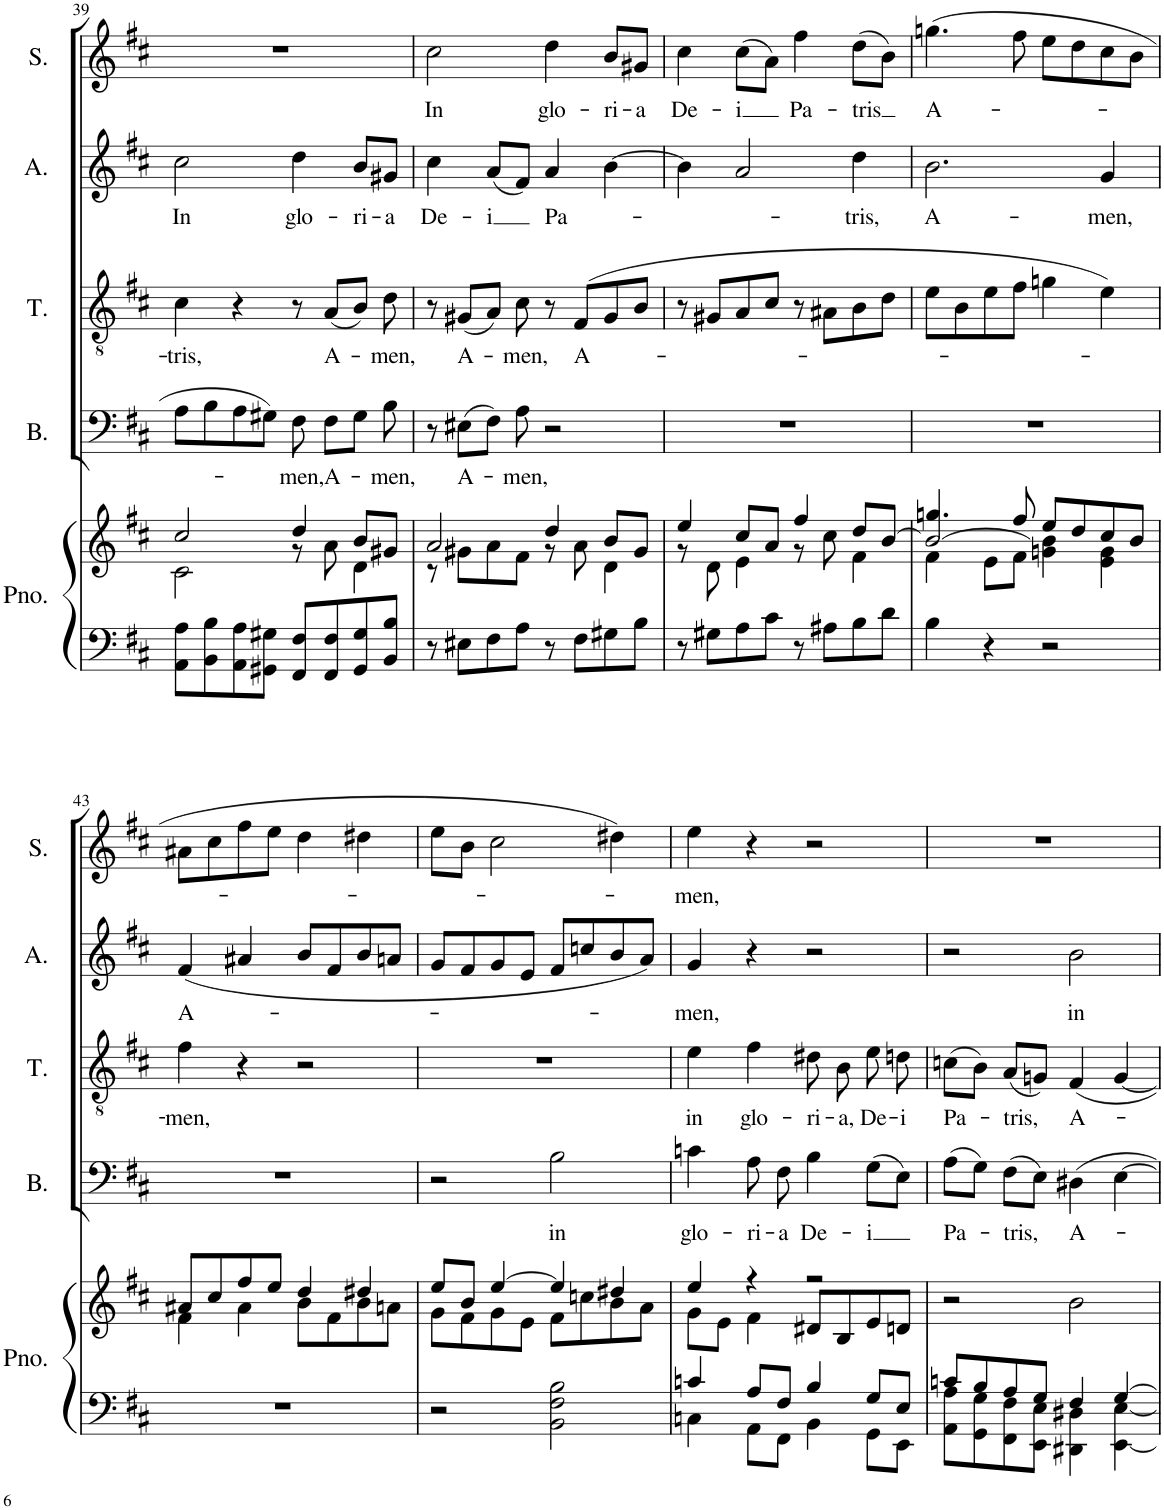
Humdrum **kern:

**kern	**kern	**kern	**text	**kern	**text	**kern	**text	**kern	**text
*part5	*part5	*part4	*part4	*part3	*part3	*part2	*part2	*part1	*part1
*staff6	*staff5	*staff4	*staff4	*staff3	*staff3	*staff2	*staff2	*staff1	*staff1
*I"Piano	*	*I"Bass	*	*I"Tenor	*	*I"Alto	*	*I"Soprano	*
*I'Pno.	*	*I'B.	*	*I'T.	*	*I'A.	*	*I'S.	*
!!LO:PB:g=z
*clefF4	*clefG2	*clefF4	*	*clefGv2	*	*clefG2	*	*clefG2	*
*k[f#c#]	*k[f#c#]	*k[f#c#]	*	*k[f#c#]	*	*k[f#c#]	*	*k[f#c#]	*
*M4/4	*M4/4	*M4/4	*	*M4/4	*	*M4/4	*	*M4/4	*
*met(c)	*met(c)	*met(c)	*	*met(c)	*	*met(c)	*	*met(c)	*
=39	=39	=39	=39	=39	=39	=39	=39	=39	=39
*	*^	*	*	*	*	*	*	*	*
!	!	!	!	!	!	!LO:LY:b	!	!LO:LY:b	!	!
8AA\ 8A\L	2cc#/	2c#\	8A\L	.	4c#\	tris,	2cc#\	In	1r	.
8BB\ 8B\	.	.	8B\	.	.	.	.	.	.	.
8AA\ 8A\	.	.	8A\	.	4r	.	.	.	.	.
8GG#X\ 8G#X\J	.	.	8G#X\J	.	.	.	.	.	.	.
!	!	!	!	!LO:LY:b	!	!	!	!LO:LY:b	!	!
8FF#/ 8F#/L	4dd/	8r	8F#\	-men,	8r	.	4dd\	glo-	.	.
!	!	!	!	!LO:LY:b	!	!LO:LY:b	!	!	!	!
8FF#/ 8F#/	.	8a\	8F#\L	A-	(8A/L	A-	.	.	.	.
!	!	!	!	!	!	!	!	!LO:LY:b	!	!
8GG#/ 8G#/	8b/L	4d\	8G#\J	.	8B/J)	.	8b/L	-ri-	.	.
!	!	!	!	!LO:LY:b	!	!LO:LY:b	!	!LO:LY:b	!	!
8BB/ 8B/J	8g#X/J	.	8B\	-men,	8d\	-men,	8g#X/J	-a	.	.
=40	=40	=40	=40	=40	=40	=40	=40	=40	=40	=40
!	!	!	!	!	!	!	!	!LO:LY:b	!	!LO:LY:b
8r	2a/	8r	8r	.	8r	.	4cc#\	De-	2cc#\	In
!	!	!	!	!LO:LY:b	!	!LO:LY:b	!	!	!	!
8E#X\L	.	8g#X\L	(8E#X\L	A-	(8G#X/L	A-	.	.	.	.
!	!	!	!	!	!	!	!	!LO:LY:b	!	!
8F#\	.	8a\	8F#\J)	.	8A/J)	.	(8a/L	-i	.	.
!	!	!	!	!LO:LY:b	!	!LO:LY:b	!	!	!	!
8A\J	.	8f#\J	8A\	-men,	8c#\	-men,	8f#/J)	.	.	.
!	!	!	!	!	!	!	!	!LO:LY:b	!	!LO:LY:b
8r	4dd/	8r	2r	.	8r	.	4a/	Pa-	4dd\	glo-
!	!	!	!	!	!	!LO:LY:b	!	!	!	!
8F#\L	.	8a\	.	.	(8F#/L	A-	.	.	.	.
!	!	!	!	!	!	!	!	!	!	!LO:LY:b
8G#X\	8b/L	4d\	.	.	8G#/	.	[4b\	.	8b/L	-ri-
!	!	!	!	!	!	!	!	!	!	!LO:LY:b
8B\J	8g#/J	.	.	.	8B/J	.	.	.	8g#X/J	-a
=41	=41	=41	=41	=41	=41	=41	=41	=41	=41	=41
!	!	!	!	!	!	!	!	!	!	!LO:LY:b
8r	4ee/	8r	1r	.	8r	.	4b\]	.	4cc#\	De-
8G#X\L	.	8d\	.	.	8G#X/L	.	.	.	.	.
!	!	!	!	!	!	!	!	!	!	!LO:LY:b
8A\	8cc#/L	4e\	.	.	8A/	.	2a/	.	(8cc#\L	-i
8c#\J	8a/J	.	.	.	8c#/J	.	.	.	8a\J)	.
!	!	!	!	!	!	!	!	!	!	!LO:LY:b
8r	4ff#/	8r	.	.	8r	.	.	.	4ff#\	Pa-
8A#X\L	.	8cc#\	.	.	8A#X\L	.	.	.	.	.
!	!	!	!	!	!	!	!	!LO:LY:b	!	!LO:LY:b
8B\	8dd/L	4f#\	.	.	8B\	.	4dd\	-tris,	(8dd\L	-tris
8d\J	[8b/J	.	.	.	8d\J	.	.	.	8b\J)	.
=42	=42	=42	=42	=42	=42	=42	=42	=42	=42	=42
*	*	*^	*	*	*	*	*	*	*	*
!	!	!	!	!	!	!	!	!	!LO:LY:b	!	!LO:LY:b
4B\	4.ggn/	4f#\	2b/_	1r	.	8e\L	.	2.b\	A-	(4.ggn\	A-
.	.	.	.	.	.	8B\	.	.	.	.	.
4r	.	8e\L	.	.	.	8e\	.	.	.	.	.
.	8ff#/	8f#\J	.	.	.	8f#\J	.	.	.	8ff#\	.
2r	8ee/L	4gn\ 4b\]	2ryy	.	.	4gn\	.	.	.	8ee\L	.
.	8dd/	.	.	.	.	.	.	.	.	8dd\	.
!	!	!	!	!	!	!	!	!	!LO:LY:b	!	!
.	8cc#/	4e\ 4g\	.	.	.	4e\)	.	4g/	-men,	8cc#\	.
.	8b/J	.	.	.	.	.	.	.	.	8b\J	.
*	*	*v	*v	*	*	*	*	*	*	*	*
!!LO:LB:g=z
=43	=43	=43	=43	=43	=43	=43	=43	=43	=43	=43
!	!	!	!	!	!	!LO:LY:b	!	!LO:LY:b	!	!
1r	8a#X/L	4f#\	1r	.	4f#\	-men,	(4f#/	A-	8a#X\L	.
.	8cc#/	.	.	.	.	.	.	.	8cc#\	.
.	8ff#/	4a#\	.	.	4r	.	4a#X/	.	8ff#\	.
.	8ee/J	.	.	.	.	.	.	.	8ee\J	.
.	4dd/	8b\L	.	.	2r	.	8b/L	.	4dd\	.
.	.	8f#\	.	.	.	.	8f#/	.	.	.
.	4dd#X/	8b\	.	.	.	.	8b/	.	4dd#X\	.
.	.	8an\J	.	.	.	.	8an/J	.	.	.
=44	=44	=44	=44	=44	=44	=44	=44	=44	=44	=44
2r	8ee/L	8g\L	2r	.	1r	.	8g/L	.	8ee\L	.
.	8b/J	8f#\	.	.	.	.	8f#/	.	8b\J	.
.	[4ee/	8g\	.	.	.	.	8g/	.	2cc#\	.
.	.	8e\J	.	.	.	.	8e/J	.	.	.
!	!	!	!	!LO:LY:b	!	!	!	!	!	!
2BB\ 2F#\ 2B\	4ee/]	8f#\L	2B\	in	.	.	8f#/L	.	.	.
.	.	8ccn\	.	.	.	.	8ccn/	.	.	.
.	4dd#X/	8b\	.	.	.	.	8b/	.	4dd#X\)	.
.	.	8a\J	.	.	.	.	8a/J)	.	.	.
=45	=45	=45	=45	=45	=45	=45	=45	=45	=45	=45
*^	*	*	*	*	*	*	*	*	*	*
!	!	!	!	!	!LO:LY:b	!	!LO:LY:b	!	!LO:LY:b	!	!LO:LY:b
4cn/	4Cn\	4ee/	8g\L	4cn\	glo-	4e\	in	4g/	-men,	4ee\	-men,
.	.	.	8e\J	.	.	.	.	.	.	.	.
!	!	!	!	!	!LO:LY:b	!	!LO:LY:b	!	!	!	!
8A/L	8AA\L	4r	4f#\	8A\	-ri-	4f#\	glo-	4r	.	4r	.
!	!	!	!	!	!LO:LY:b	!	!	!	!	!	!
8F#/J	8FF#\J	.	.	8F#\	-a	.	.	.	.	.	.
!	!	!	!	!	!LO:LY:b	!	!LO:LY:b	!	!	!	!
4B/	4BB\	2r	8d#X/L	4B\	De-	8d#X\	-ri-	2r	.	2r	.
!	!	!	!	!	!	!	!LO:LY:b	!	!	!	!
.	.	.	8B/	.	.	8B\	-a,	.	.	.	.
!	!	!	!	!	!LO:LY:b	!	!LO:LY:b	!	!	!	!
8G/L	8GG\L	.	8e/	(8G\L	-i	8e\	De-	.	.	.	.
!	!	!	!	!	!	!	!LO:LY:b	!	!	!	!
8E/J	8EE\J	.	8dn/J	8E\J)	.	8dn\	-i	.	.	.	.
=46	=46	=46	=46	=46	=46	=46	=46	=46	=46	=46	=46
!	!	!	!	!	!LO:LY:b	!	!LO:LY:b	!	!	!	!
*	*	*v	*v	*	*	*	*	*	*	*	*
8cn/L	8AA\ 8A\L	2r	(8A\L	Pa-	(8cn\L	Pa-	2r	.	1r	.
8B/	8GG\ 8G\	.	8G\J)	.	8B\J)	.	.	.	.	.
!	!	!	!	!LO:LY:b	!	!LO:LY:b	!	!	!	!
8A/	8FF#\ 8F#\	.	(8F#\L	-tris,	(8A/L	-tris,	.	.	.	.
8G/J	8EE\ 8E\J	.	8E\J)	.	8Gn/J)	.	.	.	.	.
!	!	!	!	!LO:LY:b	!	!LO:LY:b	!	!LO:LY:b	!	!
4F#/	4DD#X\ 4D#X\	2b\	4D#X\	A-	4F#/	A-	2b\	in	.	.
[4G/	[4EE\ [4E\	.	[4E\	.	[4G/	.	.	.	.	.
*v	*v	*	*	*	*	*	*	*	*	*
=	=	=	=	=	=	=	=	=	=
*-	*-	*-	*-	*-	*-	*-	*-	*-	*-
